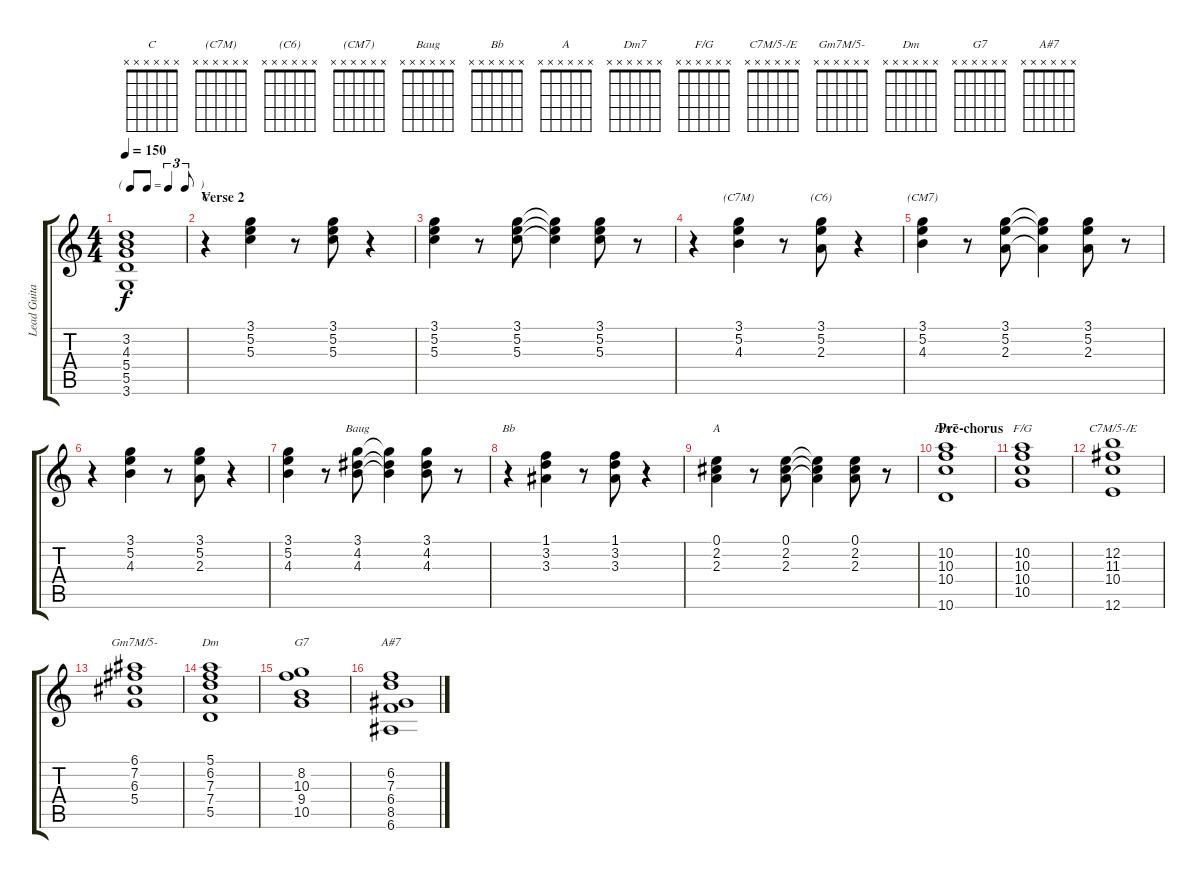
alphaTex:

\track ("Lead Guitar" "Lead Guita") {instrument distortionguitar}
\staff {score tabs}
\tuning (E4 B3 G3 D3 A2 E2) {hide}
\chord ("C" x x x x x x) {firstfret 0}
\chord ("(C7M)" x x x x x x) {firstfret 0}
\chord ("(C6)" x x x x x x) {firstfret 0}
\chord ("(CM7)" x x x x x x) {firstfret 0}
\chord ("Baug" x x x x x x) {firstfret 0}
\chord ("Bb" x x x x x x) {firstfret 0}
\chord ("A" x x x x x x) {firstfret 0}
\chord ("Dm7" x x x x x x) {firstfret 0}
\chord ("F/G" x x x x x x) {firstfret 0}
\chord ("C7M/5-/E" x x x x x x) {firstfret 0}
\chord ("Gm7M/5-" x x x x x x) {firstfret 0}
\chord ("Dm" x x x x x x) {firstfret 0}
\chord ("G7" x x x x x x) {firstfret 0}
\chord ("A#7" x x x x x x) {firstfret 0}
\ts (4 4)
\tf triplet8th
\tempo 150
\clef g2
\ks c
(3.2{t} 4.3{t} 5.4{t} 5.5{t} 3.6{t}).1{dy f} |
\section ("" "Verse 2")
r.4{ch "C" instrument electricguitarjazz} (3.1 5.2 5.3).4 r.8 (3.1 5.2 5.3).8 r.4 |
(3.1 5.2 5.3).4 r.8 (3.1 5.2 5.3).8 (3.1{t} 5.2{t} 5.3{t}).4 (3.1 5.2 5.3).8 r.8 |
r.4 (3.1 5.2 4.3).4{ch "(C7M)"} r.8 (3.1 5.2 2.3).8{ch "(C6)"} r.4 |
(3.1 5.2 4.3).4{ch "(CM7)"} r.8 (3.1 5.2 2.3).8 (3.1{t} 5.2{t} 2.3{t}).4 (3.1 5.2 2.3).8 r.8 |
r.4 (3.1 5.2 4.3).4 r.8 (3.1 5.2 2.3).8 r.4 |
(3.1 5.2 4.3).4 r.8 (3.1 4.2 4.3).8{ch "Baug"} (3.1{t} 4.2{t} 4.3{t}).4 (3.1 4.2 4.3).8 r.8 |
r.4{ch "Bb"} (1.1 3.2 3.3).4 r.8 (1.1 3.2 3.3).8 r.4 |
(0.1 2.2 2.3).4{ch "A"} r.8 (0.1 2.2 2.3).8 (0.1{t} 2.2{t} 2.3{t}).4 (0.1 2.2 2.3).8 r.8 |
\section ("" "Pre-chorus")
(10.2 10.3 10.4 10.6).1{ch "Dm7" instrument electricguitarjazz} |
(10.2 10.3 10.4 10.5).1{ch "F/G"} |
(12.2 11.3 10.4 12.6).1{ch "C7M/5-/E"} |
(6.1 7.2 6.3 5.4).1{ch "Gm7M/5-"} |
(5.1 6.2 7.3 7.4 5.5).1{ch "Dm"} |
(8.2 10.3 9.4 10.5).1{ch "G7"} |
(6.2 7.3 6.4 8.5 6.6).1{ch "A#7"}
